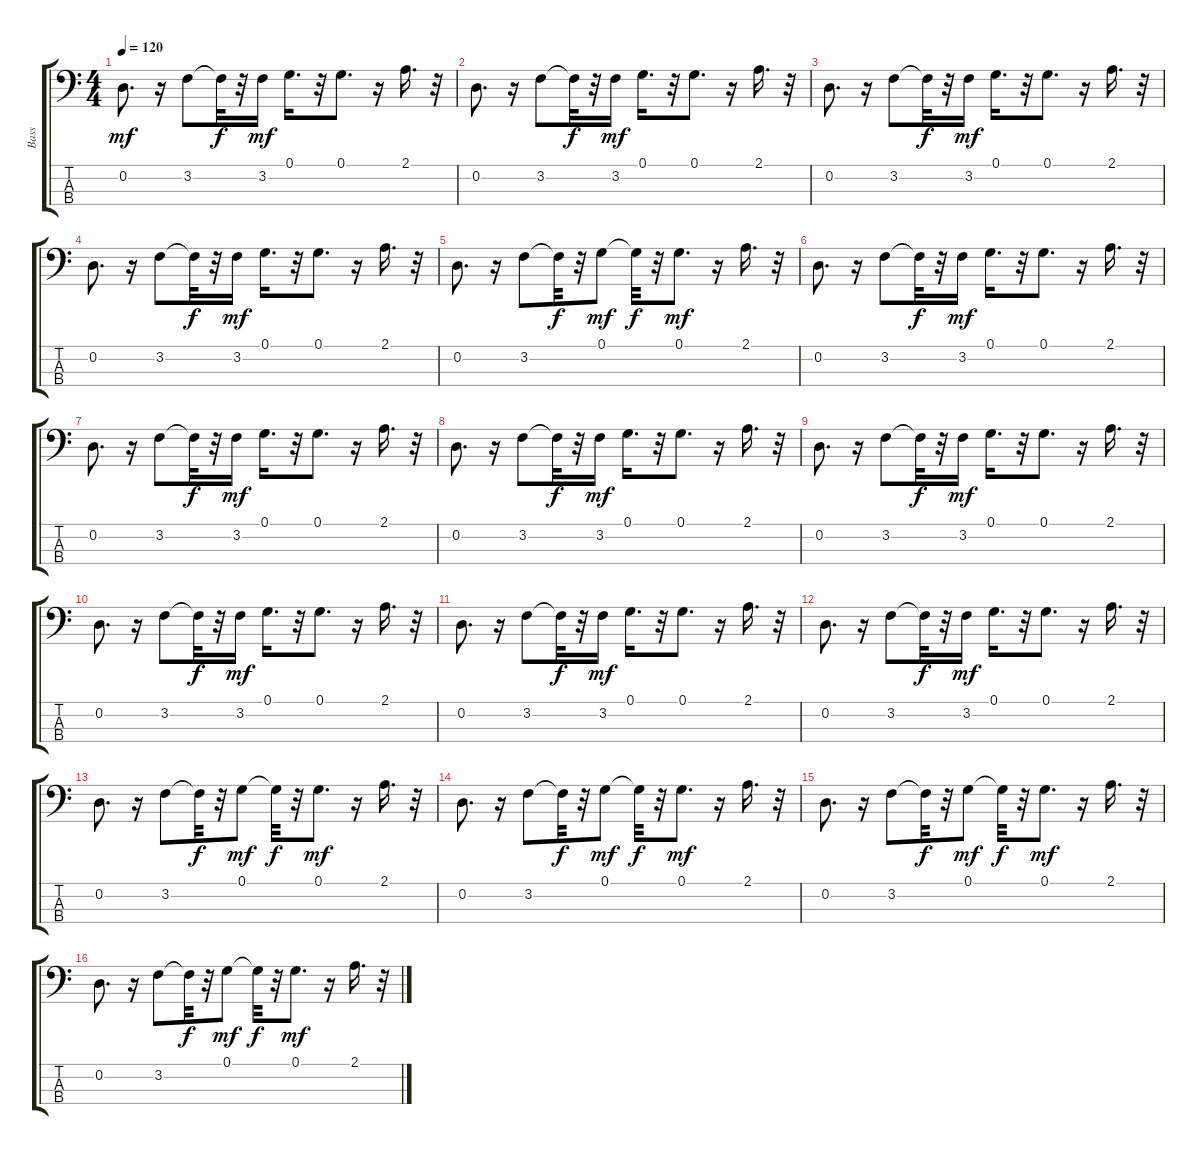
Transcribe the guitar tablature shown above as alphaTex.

\track ("Bass" "Bass") {instrument synthbass2}
\staff {score tabs}
\tuning (G2 D2 A1 E1) {hide}
\ts (4 4)
\tempo 120
\clef f4
\ks c
0.2.8{d dy mf} r.16 3.2.8 3.2{t}.32{dy f} r.32 3.2.16{dy mf} 0.1.16{d} r.32 0.1.8{d} r.16 2.1.16{d} r.32 |
0.2.8{d} r.16 3.2.8 3.2{t}.32{dy f} r.32 3.2.16{dy mf} 0.1.16{d} r.32 0.1.8{d} r.16 2.1.16{d} r.32 |
0.2.8{d} r.16 3.2.8 3.2{t}.32{dy f} r.32 3.2.16{dy mf} 0.1.16{d} r.32 0.1.8{d} r.16 2.1.16{d} r.32 |
0.2.8{d} r.16 3.2.8 3.2{t}.32{dy f} r.32 3.2.16{dy mf} 0.1.16{d} r.32 0.1.8{d} r.16 2.1.16{d} r.32 |
0.2.8{d} r.16 3.2.8 3.2{t}.32{dy f} r.32 0.1.8{dy mf} 0.1{t}.32{dy f} r.32 0.1.8{d dy mf} r.16 2.1.16{d} r.32 |
0.2.8{d} r.16 3.2.8 3.2{t}.32{dy f} r.32 3.2.16{dy mf} 0.1.16{d} r.32 0.1.8{d} r.16 2.1.16{d} r.32 |
0.2.8{d} r.16 3.2.8 3.2{t}.32{dy f} r.32 3.2.16{dy mf} 0.1.16{d} r.32 0.1.8{d} r.16 2.1.16{d} r.32 |
0.2.8{d} r.16 3.2.8 3.2{t}.32{dy f} r.32 3.2.16{dy mf} 0.1.16{d} r.32 0.1.8{d} r.16 2.1.16{d} r.32 |
0.2.8{d} r.16 3.2.8 3.2{t}.32{dy f} r.32 3.2.16{dy mf} 0.1.16{d} r.32 0.1.8{d} r.16 2.1.16{d} r.32 |
0.2.8{d} r.16 3.2.8 3.2{t}.32{dy f} r.32 3.2.16{dy mf} 0.1.16{d} r.32 0.1.8{d} r.16 2.1.16{d} r.32 |
0.2.8{d} r.16 3.2.8 3.2{t}.32{dy f} r.32 3.2.16{dy mf} 0.1.16{d} r.32 0.1.8{d} r.16 2.1.16{d} r.32 |
0.2.8{d} r.16 3.2.8 3.2{t}.32{dy f} r.32 3.2.16{dy mf} 0.1.16{d} r.32 0.1.8{d} r.16 2.1.16{d} r.32 |
0.2.8{d} r.16 3.2.8 3.2{t}.32{dy f} r.32 0.1.8{dy mf} 0.1{t}.32{dy f} r.32 0.1.8{d dy mf} r.16 2.1.16{d} r.32 |
0.2.8{d} r.16 3.2.8 3.2{t}.32{dy f} r.32 0.1.8{dy mf} 0.1{t}.32{dy f} r.32 0.1.8{d dy mf} r.16 2.1.16{d} r.32 |
0.2.8{d} r.16 3.2.8 3.2{t}.32{dy f} r.32 0.1.8{dy mf} 0.1{t}.32{dy f} r.32 0.1.8{d dy mf} r.16 2.1.16{d} r.32 |
0.2.8{d} r.16 3.2.8 3.2{t}.32{dy f} r.32 0.1.8{dy mf} 0.1{t}.32{dy f} r.32 0.1.8{d dy mf} r.16 2.1.16{d} r.32
